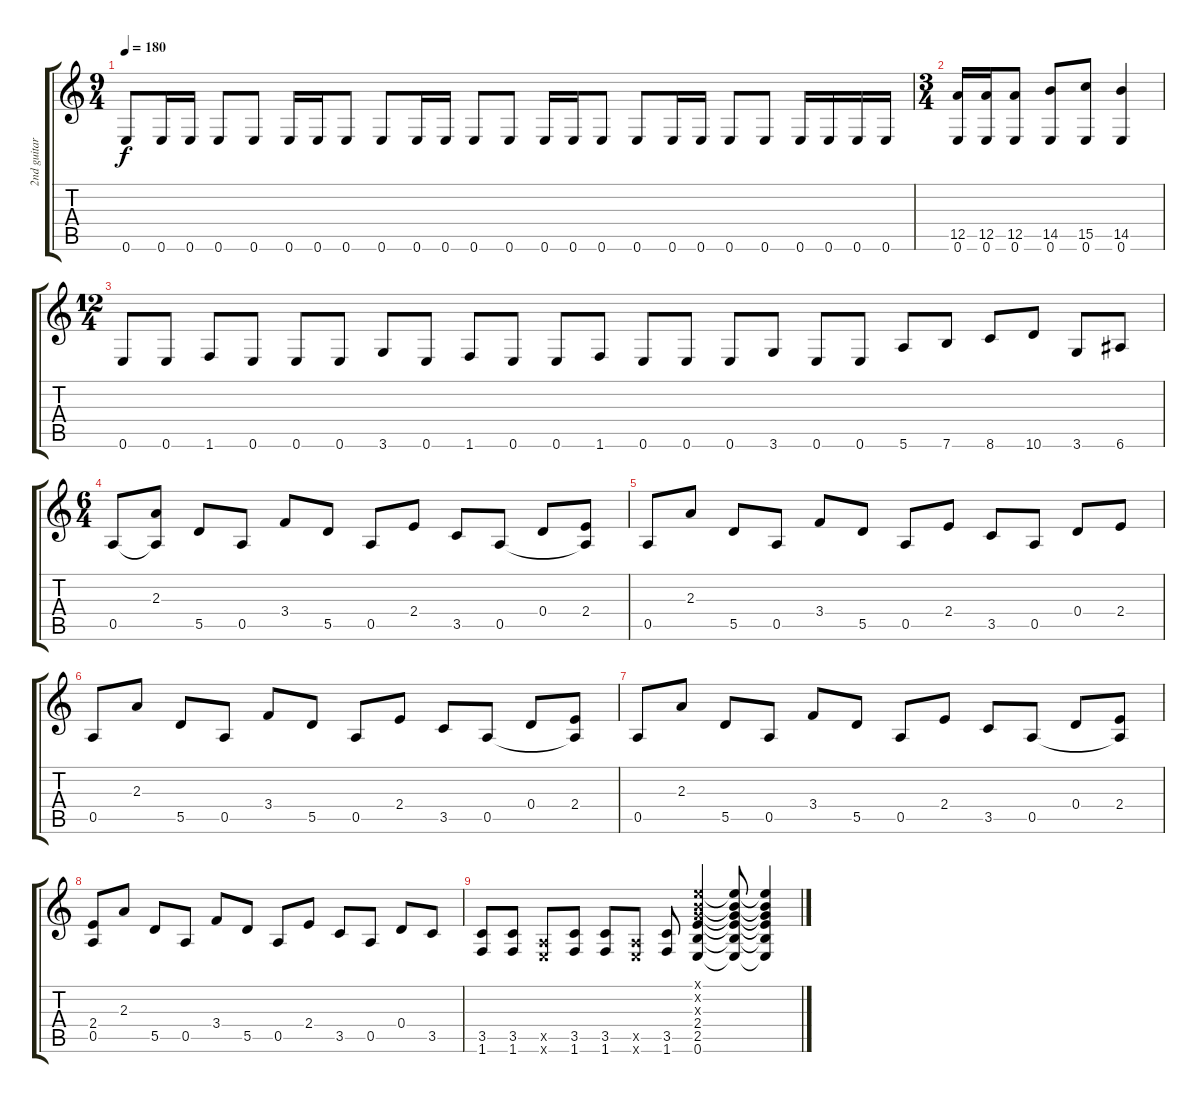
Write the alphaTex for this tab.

\track ("2nd guitar" "2nd guitar") {instrument distortionguitar}
\staff {score tabs}
\tuning (E4 B3 G3 D3 A2 E2) {hide}
\ts (9 4)
\tempo 180
\clef g2
\ks c
0.6.8{dy f} 0.6.16 0.6.16 0.6.8 0.6.8 0.6.16 0.6.16 0.6.8 0.6.8 0.6.16 0.6.16 0.6.8 0.6.8 0.6.16 0.6.16 0.6.8 0.6.8 0.6.16 0.6.16 0.6.8 0.6.8 0.6.16 0.6.16 0.6.16 0.6.16 |
\ts (3 4)
(12.5 0.6).16 (12.5 0.6).16 (12.5 0.6).8 (14.5 0.6).8 (15.5 0.6).8 (14.5 0.6).4 |
\ts (12 4)
0.6.8 0.6.8 1.6.8 0.6.8 0.6.8 0.6.8 3.6.8 0.6.8 1.6.8 0.6.8 0.6.8 1.6.8 0.6.8 0.6.8 0.6.8 3.6.8 0.6.8 0.6.8 5.6.8 7.6.8 8.6.8 10.6.8 3.6.8 6.6.8 |
\ts (6 4)
0.5.8 (2.3 0.5{t}).8 5.5.8 0.5.8 3.4.8 5.5.8 0.5.8 2.4.8 3.5.8 0.5.8 0.4.8 (2.4 0.5{t}).8 |
0.5.8 2.3.8 5.5.8 0.5.8 3.4.8 5.5.8 0.5.8 2.4.8 3.5.8 0.5.8 0.4.8 2.4.8 |
0.5.8 2.3.8 5.5.8 0.5.8 3.4.8 5.5.8 0.5.8 2.4.8 3.5.8 0.5.8 0.4.8 (2.4 0.5{t}).8 |
0.5.8 2.3.8 5.5.8 0.5.8 3.4.8 5.5.8 0.5.8 2.4.8 3.5.8 0.5.8 0.4.8 (2.4 0.5{t}).8 |
(2.4 0.5).8 2.3.8 5.5.8 0.5.8 3.4.8 5.5.8 0.5.8 2.4.8 3.5.8 0.5.8 0.4.8 3.5.8 |
(3.5 1.6).8 (3.5 1.6).8 (0.5{x} 0.6{x}).8 (3.5 1.6).8 (3.5 1.6).8 (0.5{x} 0.6{x}).8 (3.5 1.6).8 (0.1{x} 0.2{x} 0.3{x} 2.4 2.5 0.6).4 (0.1{t} 0.2{t} 0.3{t} 2.4{t} 2.5{t} 0.6{t}).8 (0.1{t} 0.2{t} 0.3{t} 2.4{t} 2.5{t} 0.6{t}).4
